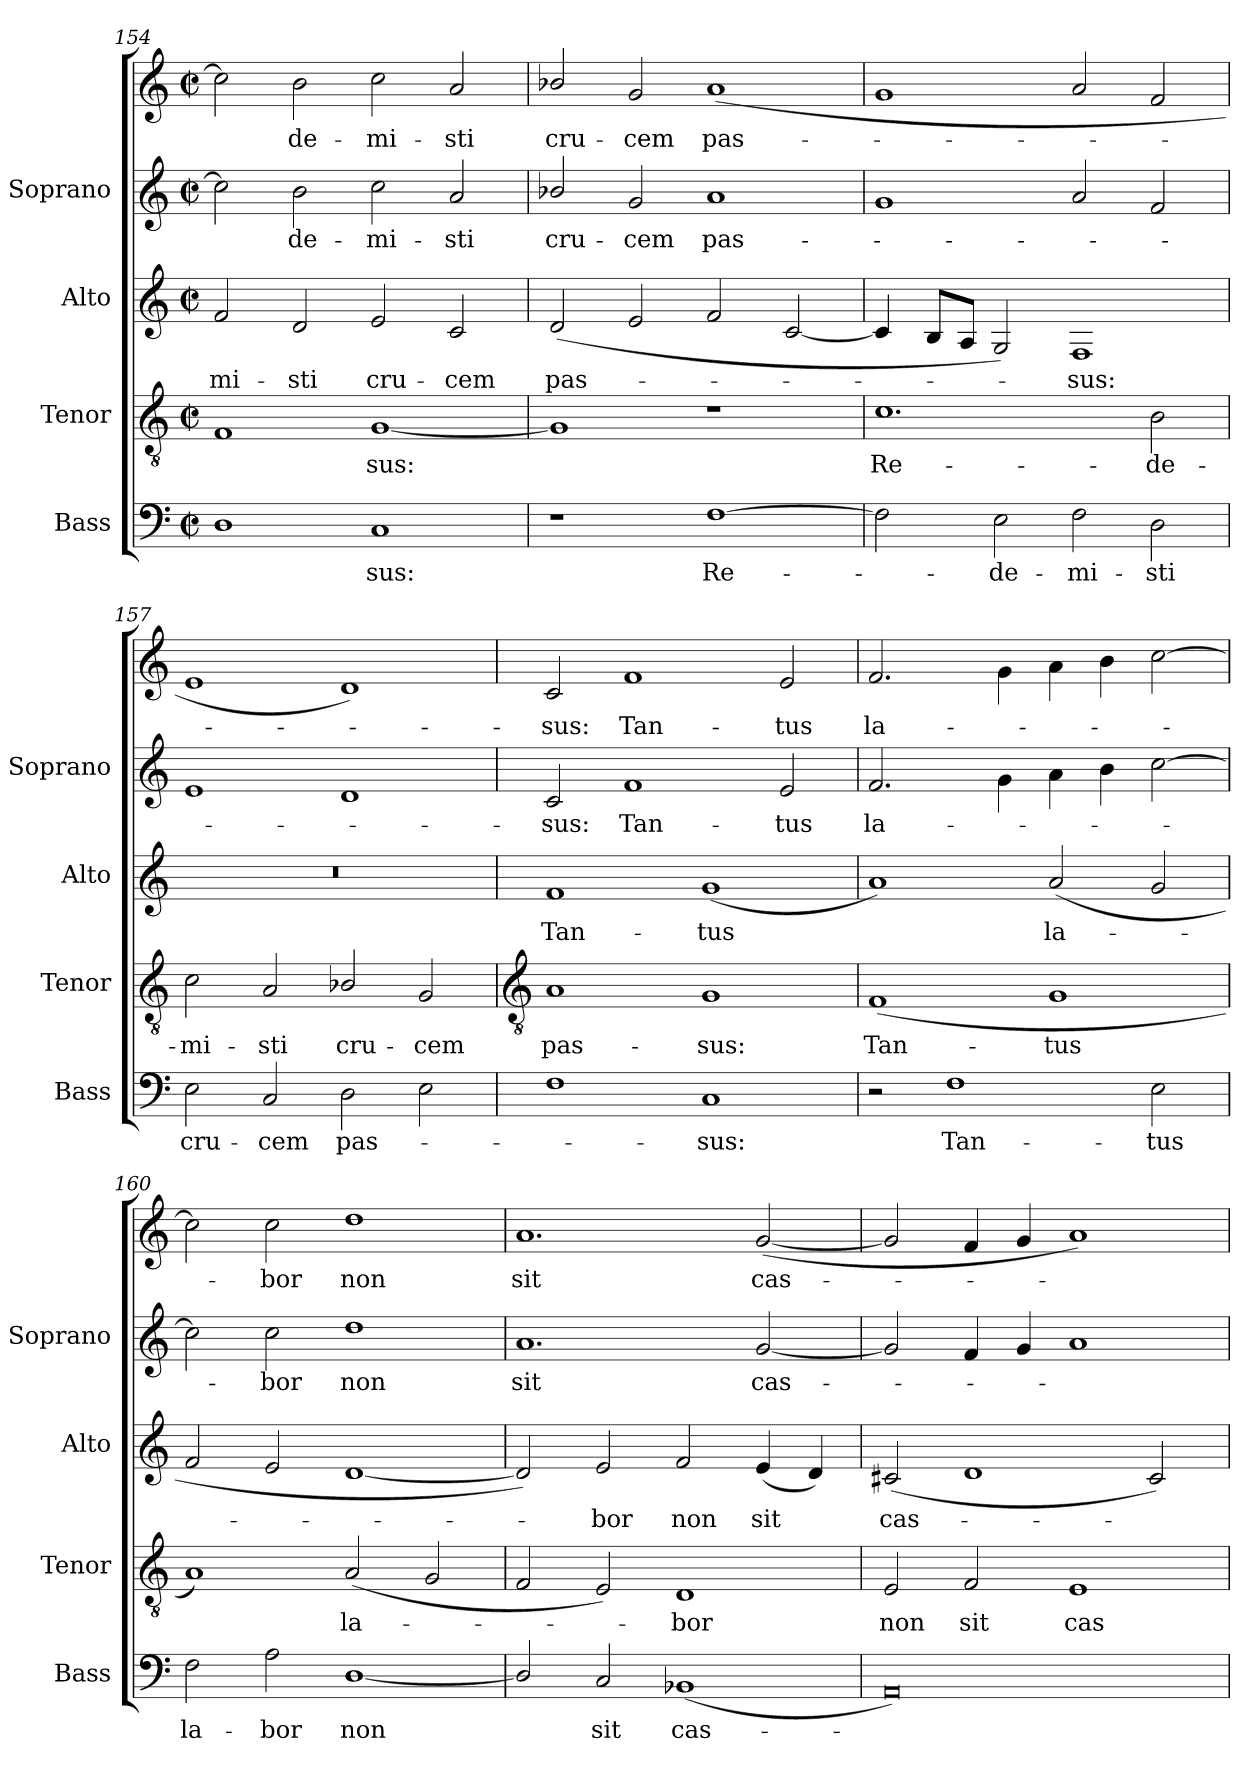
**kern	**text	**kern	**text	**kern	**text	**kern	**text	**kern	**text
*part4	*part4	*part3	*part3	*part2	*part2	*part1	*part1	*part1	*part1
*staff5	*staff5	*staff4	*staff4	*staff3	*staff3	*staff2	*staff2	*staff1	*staff1
*I"Bass	*	*I"Tenor	*	*I"Alto	*	*I"Soprano	*	*	*
*I'Bass	*	*I'Tenor	*	*I'Alto	*	*I'Soprano	*	*	*
*clefF4	*	*clefGv2	*	*clefG2	*	*clefG2	*	*clefG2	*
*k[]	*	*k[]	*	*k[]	*	*k[]	*	*k[]	*
*C:	*	*C:	*	*C:	*	*C:	*	*C:	*
*M4/2	*	*M4/2	*	*M4/2	*	*M4/2	*	*M4/2	*
*met(c|)	*	*met(c|)	*	*met(c|)	*	*met(c|)	*	*met(c|)	*
=154	=154	=154	=154	=154	=154	=154	=154	=154	=154
!	!	!	!	!	!LO:LY:b	!	!	!	!
1D	.	1F	.	2f	-mi-	2cc]	.	2cc]	.
!	!	!	!	!	!LO:LY:b	!	!LO:LY:b	!	!LO:LY:b
.	.	.	.	2d	-sti	2b	de-	2b	de-
!	!LO:LY:b	!	!LO:LY:b	!	!LO:LY:b	!	!LO:LY:b	!	!LO:LY:b
1C	sus:	[1G	sus:	2e	cru-	2cc	-mi-	2cc	-mi-
!	!	!	!	!	!LO:LY:b	!	!LO:LY:b	!	!LO:LY:b
.	.	.	.	2c	-cem	2a	-sti	2a	-sti
=155	=155	=155	=155	=155	=155	=155	=155	=155	=155
!	!	!	!	!	!LO:LY:b	!	!LO:LY:b	!	!LO:LY:b
1r	.	1G]	.	(<2d	pas-	2b-X/	cru-	2b-X/	cru-
!	!	!	!	!	!	!	!LO:LY:b	!	!LO:LY:b
.	.	.	.	2e	.	2g	-cem	2g	-cem
!	!LO:LY:b	!	!	!	!	!	!LO:LY:b	!	!LO:LY:b
[1F	Re-	1r	.	2f	.	1a	pas-	(<1a	pas-
.	.	.	.	[2c	.	.	.	.	.
=156	=156	=156	=156	=156	=156	=156	=156	=156	=156
!	!	!	!LO:LY:b	!	!	!	!	!	!
2F]	.	1.c	Re-	4c]	.	1g	.	1g	.
.	.	.	.	8BL	.	.	.	.	.
.	.	.	.	8AJ	.	.	.	.	.
!	!LO:LY:b	!	!	!	!	!	!	!	!
2E	de-	.	.	2G)	.	.	.	.	.
!	!LO:LY:b	!	!	!	!LO:LY:b	!	!	!	!
2F	-mi-	.	.	1F	sus:	2a	.	2a	.
!	!LO:LY:b	!	!LO:LY:b	!	!	!	!	!	!
2D	-sti	2B	-de-	.	.	2f	.	2f	.
=157	=157	=157	=157	=157	=157	=157	=157	=157	=157
!	!LO:LY:b	!	!LO:LY:b	!	!	!	!	!	!
2E	cru-	2c	-mi-	0r	.	1e	.	1e	.
!	!LO:LY:b	!	!LO:LY:b	!	!	!	!	!	!
2C	-cem	2A	-sti	.	.	.	.	.	.
!	!LO:LY:b	!	!LO:LY:b	!	!	!	!	!	!
2D	pas-	2B-X/	cru-	.	.	1d	.	1d)	.
!	!	!	!LO:LY:b	!	!	!	!	!	!
2E	.	2G	-cem	.	.	.	.	.	.
!!LO:LB:g=z
=158	=158	=158	=158	=158	=158	=158	=158	=158	=158
*	*	*clefGv2	*	*	*	*	*	*	*
!	!	!	!LO:LY:b	!	!LO:LY:b	!	!LO:LY:b	!	!LO:LY:b
1F	.	1A	pas-	1f	Tan-	2c	sus:	2c	sus:
!	!	!	!	!	!	!	!LO:LY:b	!	!LO:LY:b
.	.	.	.	.	.	1f	Tan-	1f	Tan-
!	!LO:LY:b	!	!LO:LY:b	!	!LO:LY:b	!	!	!	!
1C	sus:	1G	-sus:	(<1g	-tus	.	.	.	.
!	!	!	!	!	!	!	!LO:LY:b	!	!LO:LY:b
.	.	.	.	.	.	2e	-tus	2e	-tus
=159	=159	=159	=159	=159	=159	=159	=159	=159	=159
!	!	!	!LO:LY:b	!	!	!	!LO:LY:b	!	!LO:LY:b
2r	.	(<1F	Tan-	1a)	.	2.f	la-	2.f	la-
!	!LO:LY:b	!	!	!	!	!	!	!	!
1F	Tan-	.	.	.	.	.	.	.	.
.	.	.	.	.	.	4g\	.	4g\	.
!	!	!	!LO:LY:b	!	!LO:LY:b	!	!	!	!
.	.	1G	-tus	(<2a	la-	4a\	.	4a\	.
.	.	.	.	.	.	4b	.	4b	.
!	!LO:LY:b	!	!	!	!	!	!	!	!
2E	-tus	.	.	2g	.	[2cc	.	[2cc	.
=160	=160	=160	=160	=160	=160	=160	=160	=160	=160
!	!LO:LY:b	!	!	!	!	!	!	!	!
2F	la-	1A)	.	2f	.	2cc]	.	2cc]	.
!	!LO:LY:b	!	!	!	!	!	!LO:LY:b	!	!LO:LY:b
2A	-bor	.	.	2e	.	2cc	bor	2cc	bor
!	!LO:LY:b	!	!LO:LY:b	!	!	!	!LO:LY:b	!	!LO:LY:b
[1D/	non	(<2A	la-	[1d	.	1dd	non	1dd	non
.	.	2G	.	.	.	.	.	.	.
=161	=161	=161	=161	=161	=161	=161	=161	=161	=161
!	!	!	!	!	!	!	!LO:LY:b	!	!LO:LY:b
2D/]	.	2F	.	2d])	.	1.a	sit	1.a	sit
!	!LO:LY:b	!	!	!	!LO:LY:b	!	!	!	!
2C	sit	2E)	.	2e	bor	.	.	.	.
!	!LO:LY:b	!	!LO:LY:b	!	!LO:LY:b	!	!	!	!
(<1BB-X	cas-	1D	bor	2f	non	.	.	.	.
!	!	!	!	!	!LO:LY:b	!	!LO:LY:b	!	!LO:LY:b
.	.	.	.	(<4e	sit	[2g	cas-	(<[2g	cas-
.	.	.	.	4d)	.	.	.	.	.
=162	=162	=162	=162	=162	=162	=162	=162	=162	=162
!	!	!	!LO:LY:b	!	!LO:LY:b	!	!	!	!
0AA)	.	2E	non	(<2c#X	cas-	2g]	.	2g]	.
!	!	!	!LO:LY:b	!	!	!	!	!	!
.	.	2F	sit	1d	.	4f	.	4f	.
.	.	.	.	.	.	4g	.	4g	.
!	!	!	!LO:LY:b	!	!	!	!	!	!
.	.	1E	cas-	.	.	1a	.	1a)	.
.	.	.	.	2c#)	.	.	.	.	.
=	=	=	=	=	=	=	=	=	=
*-	*-	*-	*-	*-	*-	*-	*-	*-	*-
